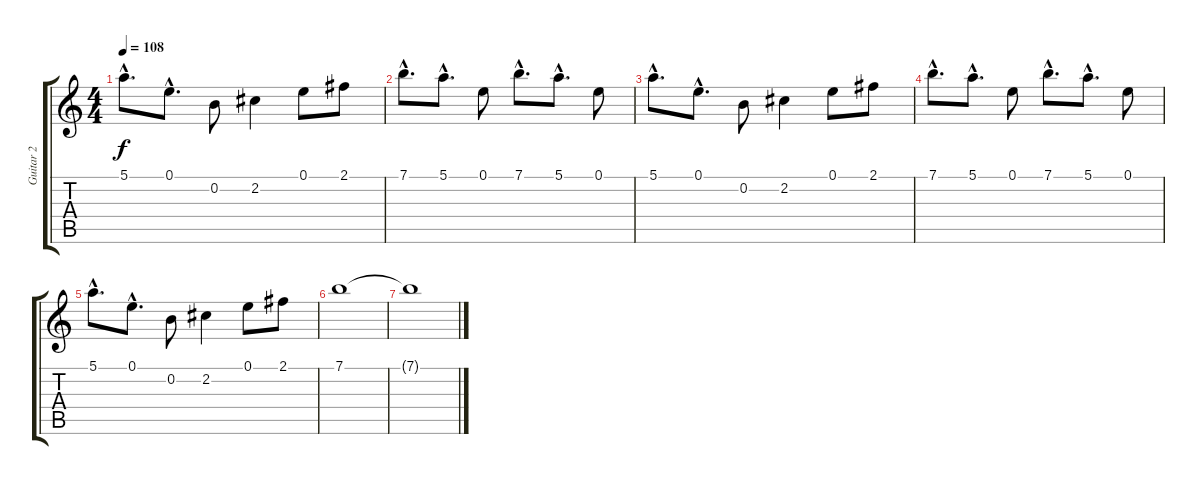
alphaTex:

\track ("Guitar 2" "Guitar 2") {instrument overdrivenguitar}
\staff {score tabs}
\tuning (E4 B3 G3 D3 A2 E2) {hide}
\ts (4 4)
\tempo 108
\clef g2
\ks c
5.1{hac}.8{d dy f} 0.1{hac}.8{d} 0.2.8 2.2.4 0.1.8 2.1.8 |
7.1{hac}.8{d volume 8 balance 6 instrument electricguitarclean} 5.1{hac}.8{d} 0.1.8 7.1{hac}.8{d} 5.1{hac}.8{d} 0.1.8 |
5.1{hac}.8{d} 0.1{hac}.8{d} 0.2.8 2.2.4 0.1.8 2.1.8 |
7.1{hac}.8{d volume 8 balance 6 instrument electricguitarclean} 5.1{hac}.8{d} 0.1.8 7.1{hac}.8{d} 5.1{hac}.8{d} 0.1.8 |
5.1{hac}.8{d} 0.1{hac}.8{d} 0.2.8 2.2.4 0.1.8 2.1.8 |
7.1.1{volume 0} |
7.1{t}.1
